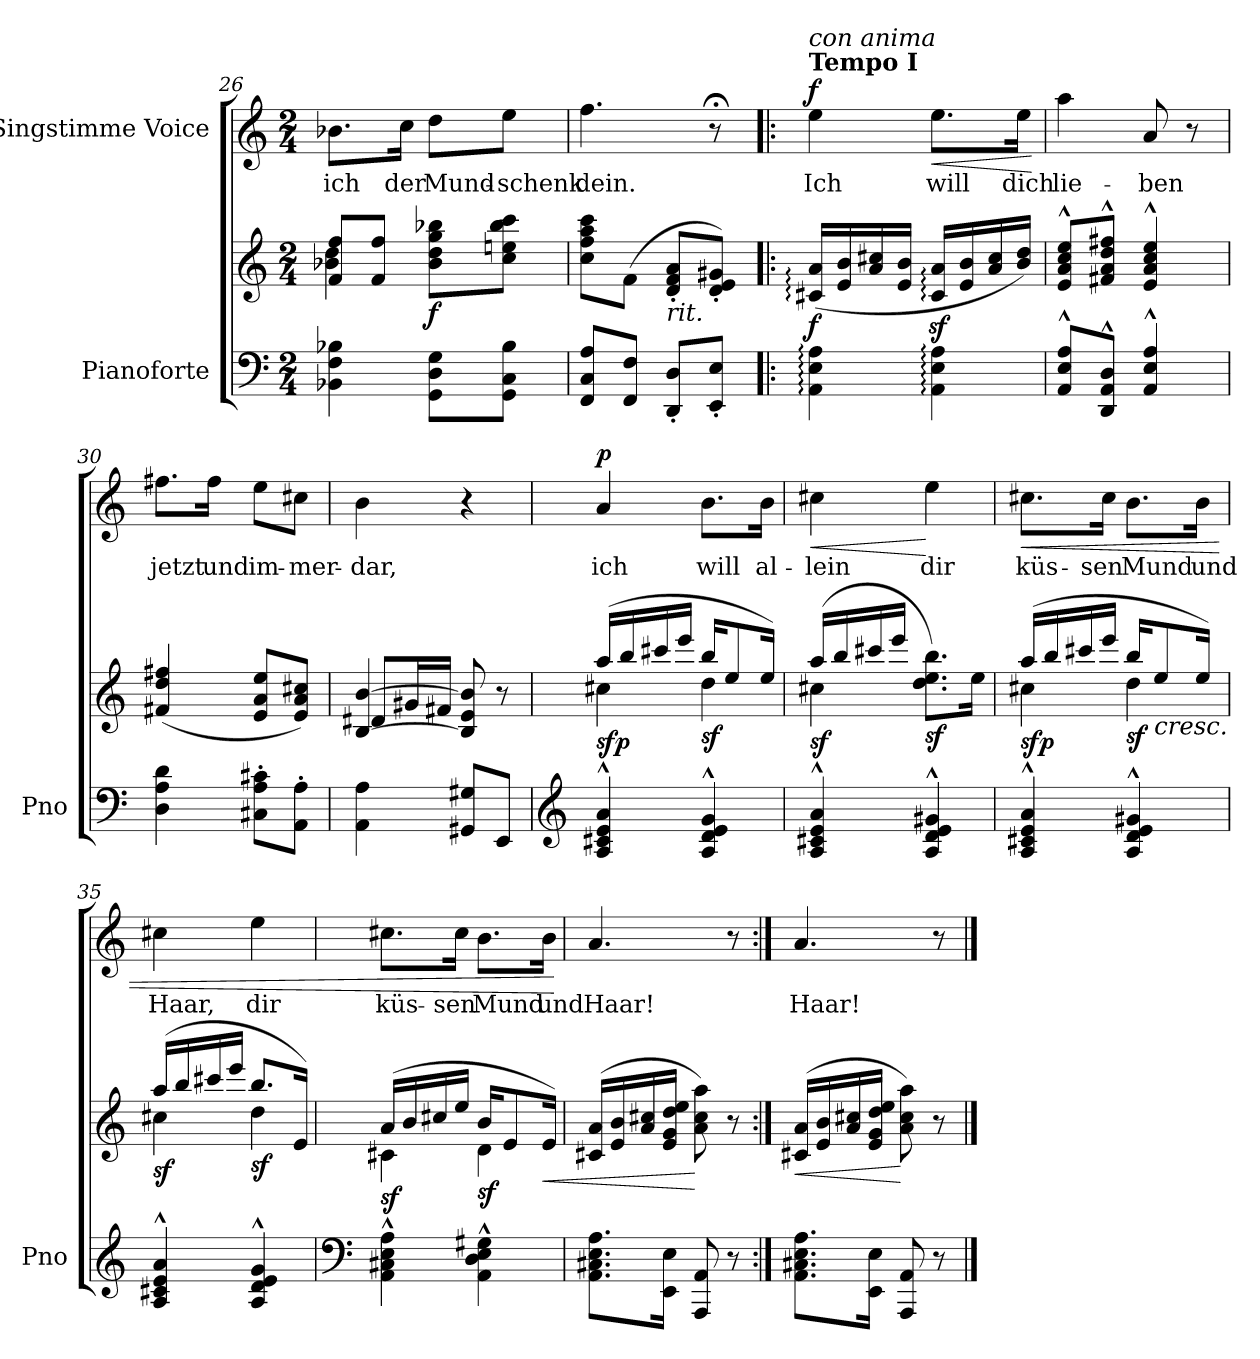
**kern	**kern	**dynam	**kern	**text	**dynam
*part2	*part2	*part2	*part1	*part1	*part1
*staff3	*staff2	*staff2/3	*staff1	*staff1	*staff1
*I"Pianoforte	*	*	*I"Singstimme Voice	*	*
*I'Pno	*	*	*	*	*
*clefF4	*clefG2	*	*clefG2	*	*
*k[]	*k[]	*	*k[]	*	*
*M2/4	*M2/4	*	*M2/4	*	*
=26	=26	=26	=26	=26	=26
*	*^	*	*	*	*
!	!	!	!	!	!LO:LY:b	!
4BB-X\ 4F\ 4B-X\	8f/ 8ff/L	4b-X\ 4dd\	.	8.b-X\L	ich	.
.	8f/ 8ff/J	.	.	.	.	.
!	!	!	!	!	!LO:LY:b	!
.	.	.	.	16cc\Jk	der	.
!	!	!	!LO:DY:b	!	!LO:LY:b	!
8GG\ 8D\ 8G\L	8b-\ 8dd\ 8gg\ 8bb-X\L	4ryy	f	8dd\L	Mund-	.
!	!	!	!	!	!LO:LY:b	!
8GG\ 8C\ 8B-\J	8cc\ 8een\ 8bb-\ 8ccc\J	.	.	8ee\J	-schenk	.
*	*v	*v	*	*	*	*
=27	=27	=27	=27	=27	=27
!	!	!	!	!LO:LY:b	!
8FF/ 8C/ 8A/L	8cc\ 8ff\ 8aa\ 8ccc\L	.	4.ff\	dein.	.
8FF/ 8F/J	(8f\J	.	.	.	.
!	!LO:TX:b:i:t=rit.	!	!	!	!
8DD/' 8D/'L	8d/'> 8f/'> 8a/'>L	.	.	.	.
8EE/' 8E/'J	8d/'> 8e/'> 8g#X/'>J)	.	8r;<	.	.
!!LO:LB:g=z
=28!|:	=28!|:	=28!|:	=28!|:	=28!|:	=28!|:
!	!	!	!LO:TX:a:B:t=Tempo I	!	!
!	!	!	!LO:TX:a:i:t=con anima	!	!
!	!	!LO:DY:b	!	!LO:LY:b	!LO:DY:a
4AA\: 4E\: 4A\:	(>16c#X/: 16a/:LL	f	4ee\	Ich	f
.	16e/ 16b/	.	.	.	.
.	16a/ 16cc#X/	.	.	.	.
.	16e/ 16b/JJ	.	.	.	.
!	!	!	!	!LO:LY:b	!LO:HP:b
4AA\: 4E\: 4A\:	16c#/z<: 16a/z<:LL	.	8.ee\L	will	<
.	16e/ 16b/	.	.	.	.
.	16a/ 16cc#/	.	.	.	.
!	!	!	!	!LO:LY:b	!
.	16b/ 16dd/JJ)	.	16ee\Jk	dich	.
.	.	.	.	.	[
=29	=29	=29	=29	=29	=29
!	!	!	!	!LO:LY:b	!
8AA/^^ 8E/^^ 8A/^^L	8e/^^ 8a/^^ 8cc/^^ 8ee/^^L	.	4aa\	lie-	.
8DD/^^ 8AA/^^ 8D/^^J	8f#j/^^ 8a/^^ 8dd/^^ 8ff#X/^^J	.	.	.	.
!	!	!	!	!LO:LY:b	!
4AA/^^ 4E/^^ 4A/^^	4e/^^ 4a/^^ 4cc/^^ 4ee/^^	.	8a/	-ben	.
.	.	.	8r	.	.
=30	=30	=30	=30	=30	=30
!	!	!	!	!LO:LY:b	!
4D\ 4A\ 4d\	(>4f#j/ 4dd/ 4ff#X/	.	8.ff#X\L	jetzt	.
!	!	!	!	!LO:LY:b	!
.	.	.	16ff#\Jk	und	.
!	!	!	!	!LO:LY:b	!
8C#X\' 8A\' 8c#X\'L	8e/ 8a/ 8ee/L	.	8ee\L	im-	.
!	!	!	!	!LO:LY:b	!
8AA\' 8A\'J	8e/ 8a/ 8cc#X/J)	.	8cc#X\J	-mer-	.
=31	=31	=31	=31	=31	=31
*	*^	*	*	*	*
!	!	!	!	!	!LO:LY:b	!
4AA\ 4A\	[<4B/ [4b/	8d#X/L	.	4b\	-dar,	.
.	.	16g#X/L	.	.	.	.
.	.	16f#X/JJ	.	.	.	.
8GG#X/ 8G#X/L	8B/] 8e/ 8b/]	4ryy	.	4r	.	.
8EE/J	8r	.	.	.	.	.
=32	=32	=32	=32	=32	=32	=32
*clefG2	*	*	*	*	*	*
!	!	!	!LO:DY:b	!	!LO:LY:b	!
!	!	!	!LO:DY:n=1:b	!	!	!LO:DY:a
4A/^^ 4c#j/^^ 4e/^^ 4a/^^	(16aa/LL	4cc#X\	sf p	4a/	ich	p
.	16bb/	.	.	.	.	.
.	16ccc#X/	.	.	.	.	.
.	16eee/JJ	.	.	.	.	.
!	!	!	!LO:DY:n=2:b	!	!LO:LY:b	!
4A/^^ 4d/^^ 4e/^^ 4g/^^	16bb/KL	4dd\	sf	8.b\L	will	.
.	8ee/	.	.	.	.	.
!	!	!	!	!	!LO:LY:b	!
.	16ee/Jk)	.	.	16b\Jk	al-	.
!!LO:LB:g=z
=33	=33	=33	=33	=33	=33	=33
!	!	!	!LO:DY:b	!	!LO:LY:b	!LO:HP:b
4A/^^ 4c#X/^^ 4e/^^ 4a/^^	(16aa/LL	4cc#X\	sf	4cc#X\	-lein	<
.	16bb/	.	.	.	.	.
.	16ccc#X/	.	.	.	.	.
.	16eee/JJ	.	.	.	.	.
!	!	!	!LO:DY:b	!	!LO:LY:b	!
4A/^^ 4d/^^ 4e/^^ 4g#X/^^	8.dd\ 8.ee\ 8.bb\L)	4ryy	sf	4ee\	dir	[
.	16ee\Jk	.	.	.	.	.
!!LO:PB:g=z
=34	=34	=34	=34	=34	=34	=34
!	!	!	!LO:DY:b	!	!LO:LY:b	!LO:HP:b
!	!	!	!LO:DY:n=1:b	!	!	!
4A/^^ 4c#X/^^ 4e/^^ 4a/^^	(16aa/LL	4cc#X\	sf p	8.cc#X\L	küs-	<
.	16bb/	.	.	.	.	.
.	16ccc#X/	.	.	.	.	.
!	!	!	!	!	!LO:LY:b	!
.	16eee/JJ	.	.	16cc#\Jk	-sen	.
!	!	!	!LO:DY:n=2:b	!	!LO:LY:b	!
4A/^^ 4d/^^ 4e/^^ 4g#X/^^	16bb/KL	4dd\	sf	8.b\L	Mund	.
!	!LO:TX:b:i:t=cresc.	!	!	!	!	!
.	8ee/	.	.	.	.	.
!	!	!	!	!	!LO:LY:b	!
.	16ee/Jk)	.	.	16b\Jk	und	.
=35	=35	=35	=35	=35	=35	=35
!	!	!	!LO:DY:b	!	!LO:LY:b	!
4A/^^ 4c#X/^^ 4e/^^ 4a/^^	(16aa/LL	4cc#X\	sf	4cc#X\	Haar,	.
.	16bb/	.	.	.	.	.
.	16ccc#X/	.	.	.	.	.
.	16eee/JJ	.	.	.	.	.
!	!	!	!LO:DY:b	!	!LO:LY:b	!
4A/^^ 4d/^^ 4e/^^ 4g/^^	8.bb/L	4dd\	sf	4ee\	dir	.
.	16e/Jk)	.	.	.	.	.
=36	=36	=36	=36	=36	=36	=36
*clefF4	*	*	*	*	*	*
!	!	!	!LO:DY:b	!	!LO:LY:b	!
4AA\^^ 4C#X\^^ 4E\^^ 4A\^^	(16a/LL	4c#X\	sf	8.cc#X\L	küs-	.
.	16b/	.	.	.	.	.
.	16cc#X/	.	.	.	.	.
!	!	!	!	!	!LO:LY:b	!
.	16ee/JJ	.	.	16cc#\Jk	-sen	.
!	!	!	!LO:DY:b	!	!LO:LY:b	!
4AA\^^ 4D\^^ 4E\^^ 4G#X\^^	16b/KL	4d\	sf	8.b\L	Mund	.
.	8e/	.	.	.	.	.
!	!	!	!LO:HP:b	!	!LO:LY:b	!
.	16e/Jk)	.	<	16b\Jk	und	.
*	*v	*v	*	*	*	*
.	.	.	.	.	[
=37	=37	=37	=37	=37	=37
!	!	!	!	!LO:LY:b	!
8.AA\ 8.C#X\ 8.E\ 8.A\L	(16c#X/ 16a/LL	.	4.a/	Haar!	.
.	16e/ 16b/	.	.	.	.
.	16a/ 16cc#X/	.	.	.	.
16EE\ 16E\Jk	16e/ 16g/ 16dd/ 16ee/JJ	.	.	.	.
8AAA/ 8AA/	8a\ 8cc#\ 8aa\)	[	.	.	.
8r	8r	.	8r	.	.
=38:|!	=38:|!	=38:|!	=38:|!	=38:|!	=38:|!
!	!	!LO:HP:b	!	!LO:LY:b	!
8.AA\ 8.C#X\ 8.E\ 8.A\L	(16c#X/ 16a/LL	<	4.a/	Haar!	.
.	16e/ 16b/	.	.	.	.
.	16a/ 16cc#X/	.	.	.	.
16EE\ 16E\Jk	16e/ 16g/ 16dd/ 16ee/JJ	.	.	.	.
8AAA/ 8AA/	8a\ 8cc#\ 8aa\)	[	.	.	.
8r	8r	.	8r	.	.
==	==	==	==	==	==
*-	*-	*-	*-	*-	*-
